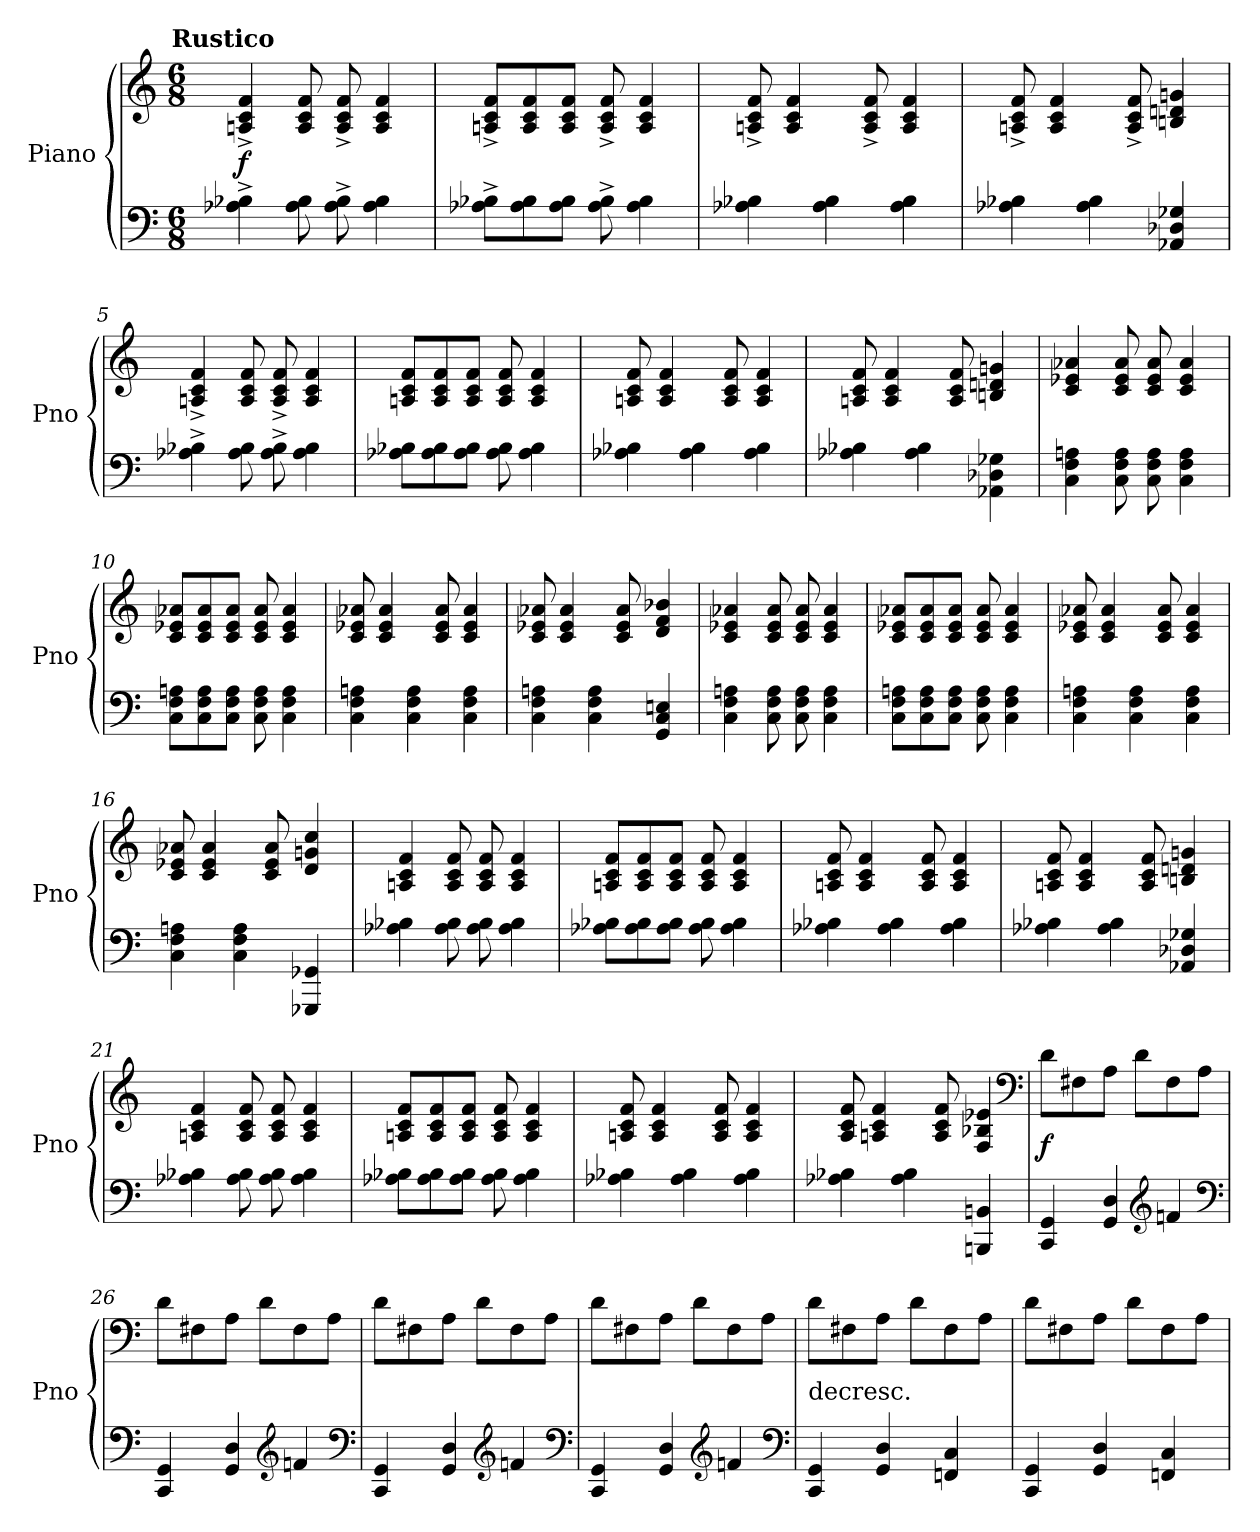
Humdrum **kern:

**kern	**kern	**dynam
*part1	*part1	*part1
*staff2	*staff1	*staff1/2
*I"Piano	*	*
*I'Pno	*	*
*clefF4	*clefG2	*
*k[]	*k[]	*
!!LO:TX:omd:t=Rustico
*M6/8	*M6/8	*
*MM208	*MM208	*
=1	=1	=1
4A-X^\ 4B-X^\	4An^/ 4c^/ 4f^/	f
8A-\ 8B-\	8A/ 8c/ 8f/	.
8A-^\ 8B-^\	8A^/ 8c^/ 8f^/	.
4A-\ 4B-\	4A/ 4c/ 4f/	.
=2	=2	=2
8A-X^\ 8B-X^\L	8An^/ 8c^/ 8f^/L	.
8A-\ 8B-\	8A/ 8c/ 8f/	.
8A-\ 8B-\J	8A/ 8c/ 8f/J	.
8A-^\ 8B-^\	8A^/ 8c^/ 8f^/	.
4A-\ 4B-\	4A/ 4c/ 4f/	.
=3	=3	=3
4A-X\ 4B-X\	8An^/ 8c^/ 8f^/	.
.	4A/ 4c/ 4f/	.
4A-\ 4B-\	.	.
.	8A^/ 8c^/ 8f^/	.
4A-\ 4B-\	4A/ 4c/ 4f/	.
=4	=4	=4
4A-X\ 4B-X\	8An^/ 8c^/ 8f^/	.
.	4A/ 4c/ 4f/	.
4A-\ 4B-\	.	.
.	8A^/ 8c^/ 8f^/	.
4AA-X/ 4D-X/ 4G-X/	4Bn/ 4dn/ 4gn/	.
=5	=5	=5
4A-X^\ 4B-X^\	4An^/ 4c^/ 4f^/	.
8A-\ 8B-\	8A/ 8c/ 8f/	.
8A-^\ 8B-^\	8A^/ 8c^/ 8f^/	.
4A-\ 4B-\	4A/ 4c/ 4f/	.
=6	=6	=6
8A-X\ 8B-X\L	8An/ 8c/ 8f/L	.
8A-\ 8B-\	8A/ 8c/ 8f/	.
8A-\ 8B-\J	8A/ 8c/ 8f/J	.
8A-\ 8B-\	8A/ 8c/ 8f/	.
4A-\ 4B-\	4A/ 4c/ 4f/	.
=7	=7	=7
4A-X\ 4B-X\	8An/ 8c/ 8f/	.
.	4A/ 4c/ 4f/	.
4A-\ 4B-\	.	.
.	8A/ 8c/ 8f/	.
4A-\ 4B-\	4A/ 4c/ 4f/	.
=8	=8	=8
4A-X\ 4B-X\	8An/ 8c/ 8f/	.
.	4A/ 4c/ 4f/	.
4A-\ 4B-\	.	.
.	8A/ 8c/ 8f/	.
4AA-X\ 4D-X\ 4G-X\	4Bn/ 4dn/ 4gn/	.
=9	=9	=9
4C\ 4F\ 4An\	4c/ 4e-X/ 4a-X/	.
8C\ 8F\ 8A\	8c/ 8e-/ 8a-/	.
8C\ 8F\ 8A\	8c/ 8e-/ 8a-/	.
4C\ 4F\ 4A\	4c/ 4e-/ 4a-/	.
=10	=10	=10
8C\ 8F\ 8An\L	8c/ 8e-X/ 8a-X/L	.
8C\ 8F\ 8A\	8c/ 8e-/ 8a-/	.
8C\ 8F\ 8A\J	8c/ 8e-/ 8a-/J	.
8C\ 8F\ 8A\	8c/ 8e-/ 8a-/	.
4C\ 4F\ 4A\	4c/ 4e-/ 4a-/	.
=11	=11	=11
4C\ 4F\ 4An\	8c/ 8e-X/ 8a-X/	.
.	4c/ 4e-/ 4a-/	.
4C\ 4F\ 4A\	.	.
.	8c/ 8e-/ 8a-/	.
4C\ 4F\ 4A\	4c/ 4e-/ 4a-/	.
=12	=12	=12
4C\ 4F\ 4An\	8c/ 8e-X/ 8a-X/	.
.	4c/ 4e-/ 4a-/	.
4C\ 4F\ 4A\	.	.
.	8c/ 8e-/ 8a-/	.
4GG/ 4C/ 4En/	4d/ 4f/ 4b-X/	.
=13	=13	=13
4C\ 4F\ 4An\	4c/ 4e-X/ 4a-X/	.
8C\ 8F\ 8A\	8c/ 8e-/ 8a-/	.
8C\ 8F\ 8A\	8c/ 8e-/ 8a-/	.
4C\ 4F\ 4A\	4c/ 4e-/ 4a-/	.
=14	=14	=14
8C\ 8F\ 8An\L	8c/ 8e-X/ 8a-X/L	.
8C\ 8F\ 8A\	8c/ 8e-/ 8a-/	.
8C\ 8F\ 8A\J	8c/ 8e-/ 8a-/J	.
8C\ 8F\ 8A\	8c/ 8e-/ 8a-/	.
4C\ 4F\ 4A\	4c/ 4e-/ 4a-/	.
=15	=15	=15
4C\ 4F\ 4An\	8c/ 8e-X/ 8a-X/	.
.	4c/ 4e-/ 4a-/	.
4C\ 4F\ 4A\	.	.
.	8c/ 8e-/ 8a-/	.
4C\ 4F\ 4A\	4c/ 4e-/ 4a-/	.
=16	=16	=16
4C\ 4F\ 4An\	8c/ 8e-X/ 8a-X/	.
.	4c/ 4e-/ 4a-/	.
4C\ 4F\ 4A\	.	.
.	8c/ 8e-/ 8a-/	.
4GGG-X/ 4GG-X/	4d/ 4gn/ 4cc/	.
=17	=17	=17
4A-X\ 4B-X\	4An/ 4c/ 4f/	.
8A-\ 8B-\	8A/ 8c/ 8f/	.
8A-\ 8B-\	8A/ 8c/ 8f/	.
4A-\ 4B-\	4A/ 4c/ 4f/	.
=18	=18	=18
8A-X\ 8B-X\L	8An/ 8c/ 8f/L	.
8A-\ 8B-\	8A/ 8c/ 8f/	.
8A-\ 8B-\J	8A/ 8c/ 8f/J	.
8A-\ 8B-\	8A/ 8c/ 8f/	.
4A-\ 4B-\	4A/ 4c/ 4f/	.
=19	=19	=19
4A-X\ 4B-X\	8An/ 8c/ 8f/	.
.	4A/ 4c/ 4f/	.
4A-\ 4B-\	.	.
.	8A/ 8c/ 8f/	.
4A-\ 4B-\	4A/ 4c/ 4f/	.
=20	=20	=20
4A-X\ 4B-X\	8An/ 8c/ 8f/	.
.	4A/ 4c/ 4f/	.
4A-\ 4B-\	.	.
.	8A/ 8c/ 8f/	.
4AA-X/ 4D-X/ 4G-X/	4Bn/ 4dn/ 4gn/	.
=21	=21	=21
4A-X\ 4B-X\	4An/ 4c/ 4f/	.
8A-\ 8B-\	8A/ 8c/ 8f/	.
8A-\ 8B-\	8A/ 8c/ 8f/	.
4A-\ 4B-\	4A/ 4c/ 4f/	.
=22	=22	=22
8A-X\ 8B-X\L	8An/ 8c/ 8f/L	.
8A-\ 8B-\	8A/ 8c/ 8f/	.
8A-\ 8B-\J	8A/ 8c/ 8f/J	.
8A-\ 8B-\	8A/ 8c/ 8f/	.
4A-\ 4B-\	4A/ 4c/ 4f/	.
=23	=23	=23
4A-X\ 4B-X\	8An/ 8c/ 8f/	.
.	4A/ 4c/ 4f/	.
4A-\ 4B-\	.	.
.	8A/ 8c/ 8f/	.
4A-\ 4B-\	4A/ 4c/ 4f/	.
=24	=24	=24
4A-X\ 4B-X\	8A/ 8c/ 8f/	.
.	4An/ 4c/ 4f/	.
4A-\ 4B-\	.	.
.	8A/ 8c/ 8f/	.
4BBBn/ 4BBn/	4F/ 4B-X/ 4e-X/	.
*	*clefF4	*
=25	=25	=25
4CC/ 4GG/	8d\L	f
.	8F#X\	.
4GG/ 4D/	8A\J	.
.	8d\L	.
*clefG2	*	*
4fn/	8F#\	.
.	8A\J	.
*clefF4	*	*
=26	=26	=26
4CC/ 4GG/	8d\L	.
.	8F#X\	.
4GG/ 4D/	8A\J	.
.	8d\L	.
*clefG2	*	*
4fn/	8F#\	.
.	8A\J	.
*clefF4	*	*
=27	=27	=27
4CC/ 4GG/	8d\L	.
.	8F#X\	.
4GG/ 4D/	8A\J	.
.	8d\L	.
*clefG2	*	*
4fn/	8F#\	.
.	8A\J	.
*clefF4	*	*
=28	=28	=28
4CC/ 4GG/	8d\L	.
.	8F#X\	.
4GG/ 4D/	8A\J	.
.	8d\L	.
*clefG2	*	*
4fn/	8F#\	.
.	8A\J	.
*clefF4	*	*
=29	=29	=29
!	!LO:TX:c:t=decresc.	!
4CC/ 4GG/	8d\L	.
.	8F#X\	.
4GG/ 4D/	8A\J	.
.	8d\L	.
4FFn/ 4C/	8F#\	.
.	8A\J	.
=30	=30	=30
4CC/ 4GG/	8d\L	.
.	8F#X\	.
4GG/ 4D/	8A\J	.
.	8d\L	.
4FFn/ 4C/	8F#\	.
.	8A\J	.
=	=	=
*-	*-	*-
